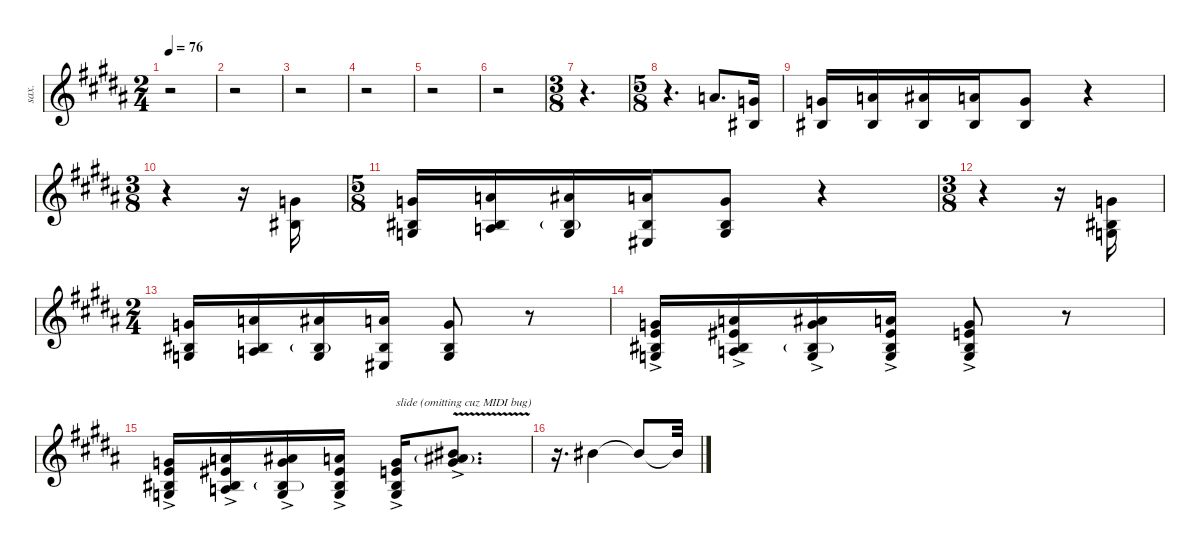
\defaultSystemsLayout 4
\hideDynamics
\bracketExtendMode nobrackets
\otherSystemsTrackNameOrientation horizontal
\track ("Vox 3" "sax.") {instrument sopranosax}
\staff {score}
\tuning (E4 B3 G3 D3 A2 E2)
\displaytranspose 2
\ts (2 4)
\tempo 76
\clef g2
\ks b
r.2{dy f beam Down} |
r.2{beam Down} |
r.2{beam Down} |
r.2{beam Down} |
r.2{beam Down} |
r.2{beam Down} |
\ts (3 8)
\beaming (8 3)
r.4{d beam Down} |
\ts (5 8)
\beaming (8 3 2)
r.4{d beam Down} 12.3{acc forcenatural}.8{d beam Up} (10.3{acc forcenatural} 13.5{acc #}).16{beam Up} |
(10.3{acc forcenatural} 13.5{acc #}).16{beam Up} (12.3{acc forcenatural} 13.5{acc #}).16{beam Up} (13.3{acc #} 13.5{acc #}).16{beam Up} (12.3{acc forcenatural} 13.5{acc #}).16{beam Up} (10.3{acc forcenatural} 13.5{acc #}).8{beam Up} r.4{beam Up} |
\ts (3 8)
\beaming (8 3)
r.4{beam Down} r.16{beam Down} (10.3{acc forcenatural} 13.5{acc #}).16{beam Up} |
\ts (5 8)
\beaming (8 3 2)
(10.3{acc forcenatural} 13.5{acc #} 13.6{acc forcenatural}).16{beam Up} (12.3{acc forcenatural} 13.5{acc #} 15.6{acc forcenatural}).16{beam Up} (13.3{acc #} 13.5{g acc #} 13.6{acc forcenatural}).16{beam Up} (12.3{acc forcenatural} 13.5{acc #} 11.6{acc #}).16{beam Up} (10.3{acc forcenatural} 13.5{acc #} 13.6{acc forcenatural}).8{beam Up} r.4{beam Up} |
\ts (3 8)
\beaming (8 3)
r.4{beam Down} r.16{beam Down} (10.3{acc forcenatural} 13.5{acc #} 13.6{acc forcenatural}).16{beam Up} |
\ts (2 4)
\beaming (8 2 2)
(10.3{acc forcenatural} 13.5{acc #} 13.6{acc forcenatural}).16{beam Up} (12.3{acc forcenatural} 13.5{acc #} 15.6{acc forcenatural}).16{beam Up} (13.3{acc #} 13.5{g acc #} 13.6{acc forcenatural}).16{beam Up} (12.3{acc forcenatural} 13.5{acc #} 11.6{acc #}).16{beam Up} (10.3{acc forcenatural} 13.5{acc #} 13.6{acc forcenatural}).8{beam Up} r.8{beam Up} |
(10.3{ac acc forcenatural} 12.4{acc forcenatural} 13.5{acc #} 13.6{acc forcenatural}).16{beam Up} (12.3{ac acc forcenatural} 13.4{acc #} 13.5{acc #} 15.6{acc forcenatural}).16{beam Up} (13.3{ac acc #} 15.4{acc forcenatural} 13.5{g acc #} 13.6{acc forcenatural}).16{beam Up} (12.3{ac acc forcenatural} 13.4{acc #} 13.5{acc #} 13.6{acc forcenatural}).16{beam Up} (10.3{ac acc forcenatural} 12.4{acc forcenatural} 13.5{acc #} 13.6{acc forcenatural}).8{beam Up} r.8{beam Up} |
(10.3{ac acc forcenatural} 12.4{acc forcenatural} 13.5{acc #} 13.6{acc forcenatural}).16{beam Up} (12.3{ac acc forcenatural} 13.4{acc #} 13.5{acc #} 15.6{acc forcenatural}).16{beam Up} (13.3{ac acc #} 15.4{acc forcenatural} 13.5{g acc #} 13.6{acc forcenatural}).16{beam Up} (12.3{ac acc forcenatural} 13.4{acc #} 13.5{acc #} 13.6{acc forcenatural}).16{beam Up} (10.3{ac acc forcenatural} 12.4{acc forcenatural} 13.5{acc #} 13.6{acc forcenatural}).16{txt "slide (omitting cuz MIDI bug)" beam Up} (9.2{g acc #} 15.3{v ac acc #} 15.4{acc forcenatural}).8{d beam Up} |
r.16{d beam Down} 11.2{acc #}.4{beam Down} 11.2{t acc #}.8{beam Up} 11.2{t acc #}.32{beam Up}
